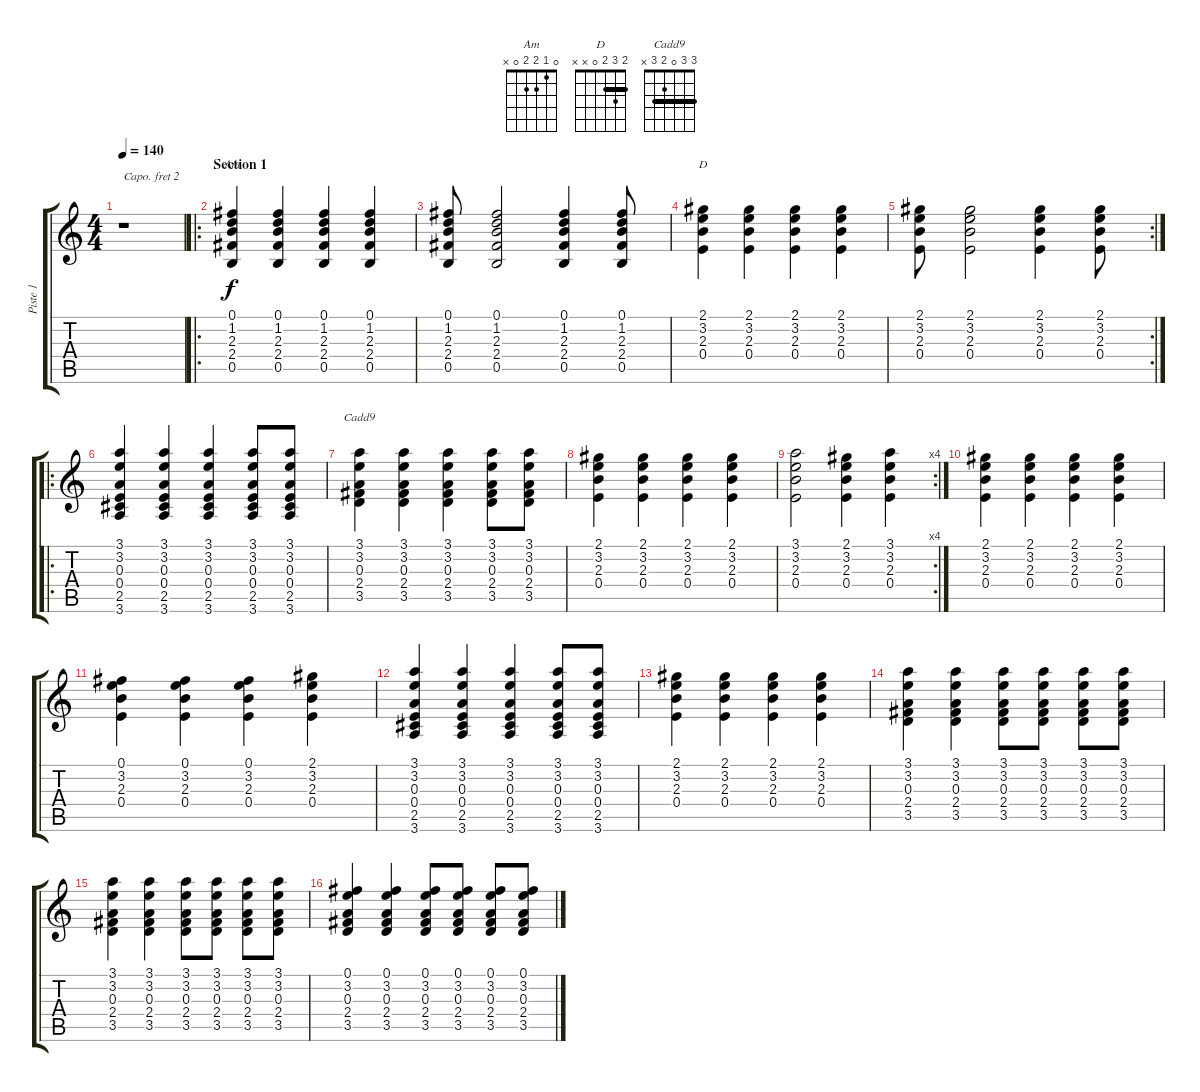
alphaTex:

\track ("Piste 1" "Piste 1") {instrument acousticguitarsteel}
\staff {score tabs}
\capo 2
\tuning (E4 B3 G3 D3 A2 E2) {hide}
\chord ("Am" 0 1 2 2 0 x)
\chord ("D" 2 3 2 0 x x) {barre 2}
\chord ("Cadd9" 3 3 0 2 3 x) {barre 3}
\ts (4 4)
\tempo 140
\clef g2
\ks c
r.1{dy f instrument acousticguitarsteel} |
\ro
\section ("" "Section 1")
(0.1 1.2 2.3 2.4 0.5).4{ch "Am"} (0.1 1.2 2.3 2.4 0.5).4 (0.1 1.2 2.3 2.4 0.5).4 (0.1 1.2 2.3 2.4 0.5).4 |
(0.1 1.2 2.3 2.4 0.5).8 (0.1 1.2 2.3 2.4 0.5).2 (0.1 1.2 2.3 2.4 0.5).4 (0.1 1.2 2.3 2.4 0.5).8 |
(2.1 3.2 2.3 0.4).4{ch "D"} (2.1 3.2 2.3 0.4).4 (2.1 3.2 2.3 0.4).4 (2.1 3.2 2.3 0.4).4 |
\rc 2
(2.1 3.2 2.3 0.4).8 (2.1 3.2 2.3 0.4).2 (2.1 3.2 2.3 0.4).4 (2.1 3.2 2.3 0.4).8 |
\ro
(3.1 3.2 0.3 0.4 2.5 3.6).4 (3.1 3.2 0.3 0.4 2.5 3.6).4 (3.1 3.2 0.3 0.4 2.5 3.6).4 (3.1 3.2 0.3 0.4 2.5 3.6).8 (3.1 3.2 0.3 0.4 2.5 3.6).8 |
(3.1 3.2 0.3 2.4 3.5).4{ch "Cadd9"} (3.1 3.2 0.3 2.4 3.5).4 (3.1 3.2 0.3 2.4 3.5).4 (3.1 3.2 0.3 2.4 3.5).8 (3.1 3.2 0.3 2.4 3.5).8 |
(2.1 3.2 2.3 0.4).4 (2.1 3.2 2.3 0.4).4 (2.1 3.2 2.3 0.4).4 (2.1 3.2 2.3 0.4).4 |
\rc 4
(3.1 3.2 2.3 0.4).2 (2.1 3.2 2.3 0.4).4 (3.1 3.2 2.3 0.4).4 |
(2.1 3.2 2.3 0.4).4 (2.1 3.2 2.3 0.4).4 (2.1 3.2 2.3 0.4).4 (2.1 3.2 2.3 0.4).4 |
(0.1 3.2 2.3 0.4).4 (0.1 3.2 2.3 0.4).4 (0.1 3.2 2.3 0.4).4 (2.1 3.2 2.3 0.4).4 |
(3.1 3.2 0.3 0.4 2.5 3.6).4 (3.1 3.2 0.3 0.4 2.5 3.6).4 (3.1 3.2 0.3 0.4 2.5 3.6).4 (3.1 3.2 0.3 0.4 2.5 3.6).8 (3.1 3.2 0.3 0.4 2.5 3.6).8 |
(2.1 3.2 2.3 0.4).4 (2.1 3.2 2.3 0.4).4 (2.1 3.2 2.3 0.4).4 (2.1 3.2 2.3 0.4).4 |
(3.1 3.2 0.3 2.4 3.5).4 (3.1 3.2 0.3 2.4 3.5).4 (3.1 3.2 0.3 2.4 3.5).8 (3.1 3.2 0.3 2.4 3.5).8 (3.1 3.2 0.3 2.4 3.5).8 (3.1 3.2 0.3 2.4 3.5).8 |
(3.1 3.2 0.3 2.4 3.5).4 (3.1 3.2 0.3 2.4 3.5).4 (3.1 3.2 0.3 2.4 3.5).8 (3.1 3.2 0.3 2.4 3.5).8 (3.1 3.2 0.3 2.4 3.5).8 (3.1 3.2 0.3 2.4 3.5).8 |
(0.1 3.2 0.3 2.4 3.5).4 (0.1 3.2 0.3 2.4 3.5).4 (0.1 3.2 0.3 2.4 3.5).8 (0.1 3.2 0.3 2.4 3.5).8 (0.1 3.2 0.3 2.4 3.5).8 (0.1 3.2 0.3 2.4 3.5).8
